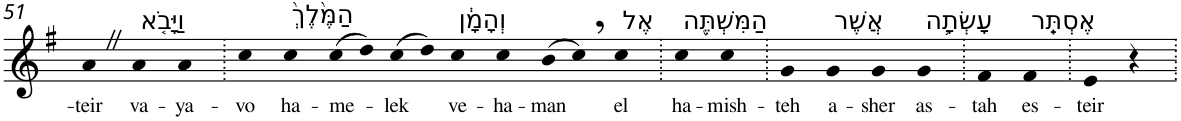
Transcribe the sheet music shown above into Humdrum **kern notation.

**kern	**text
*part1	*part1
*staff1	*staff1
*I"Piano	*
*I'Pno	*
!!LO:PB:g=z
*clefG2	*
*k[f#]	*
*G:	*
=51	=51
!	!LO:LY:b
4aZ	-teir
!LO:TX:a:t=וַיָּבֹ֤א	!
!	!LO:LY:b
4a	va-
!	!LO:LY:b
4a	-ya-
=52.	=52.
!	!LO:LY:b
4cc	-vo
!LO:TX:a:t=הַמֶּ֙לֶךְ֙	!
!	!LO:LY:b
4cc	ha-
!	!LO:LY:b
(>8cc	-me-
8dd)	.
!	!LO:LY:b
(>8cc	-lek
8dd)	.
!LO:TX:a:t=וְהָמָ֔ן	!
!	!LO:LY:b
4cc	ve-
!	!LO:LY:b
4cc	-ha-
!	!LO:LY:b
(>8b	-man
8cc,)	.
!LO:TX:a:t=אֶל	!
!	!LO:LY:b
4cc	el
=53.	=53.
!LO:TX:a:t=הַמִּשְׁתֶּ֖ה	!
!	!LO:LY:b
4cc	ha-
!	!LO:LY:b
4cc	-mish-
=54.	=54.
!	!LO:LY:b
4g	-teh
!LO:TX:a:t=אֲשֶׁר	!
!	!LO:LY:b
4g	a-
!	!LO:LY:b
4g	-sher
!LO:TX:a:t=עָשְׂתָ֥ה	!
!	!LO:LY:b
4g	as-
=55.	=55.
!	!LO:LY:b
4f#	-tah
!LO:TX:a:t=אֶסְתֵּֽר	!
!	!LO:LY:b
4f#	es-
=56.	=56.
!	!LO:LY:b
4e	-teir
4r	.
=.	=.
*-	*-
